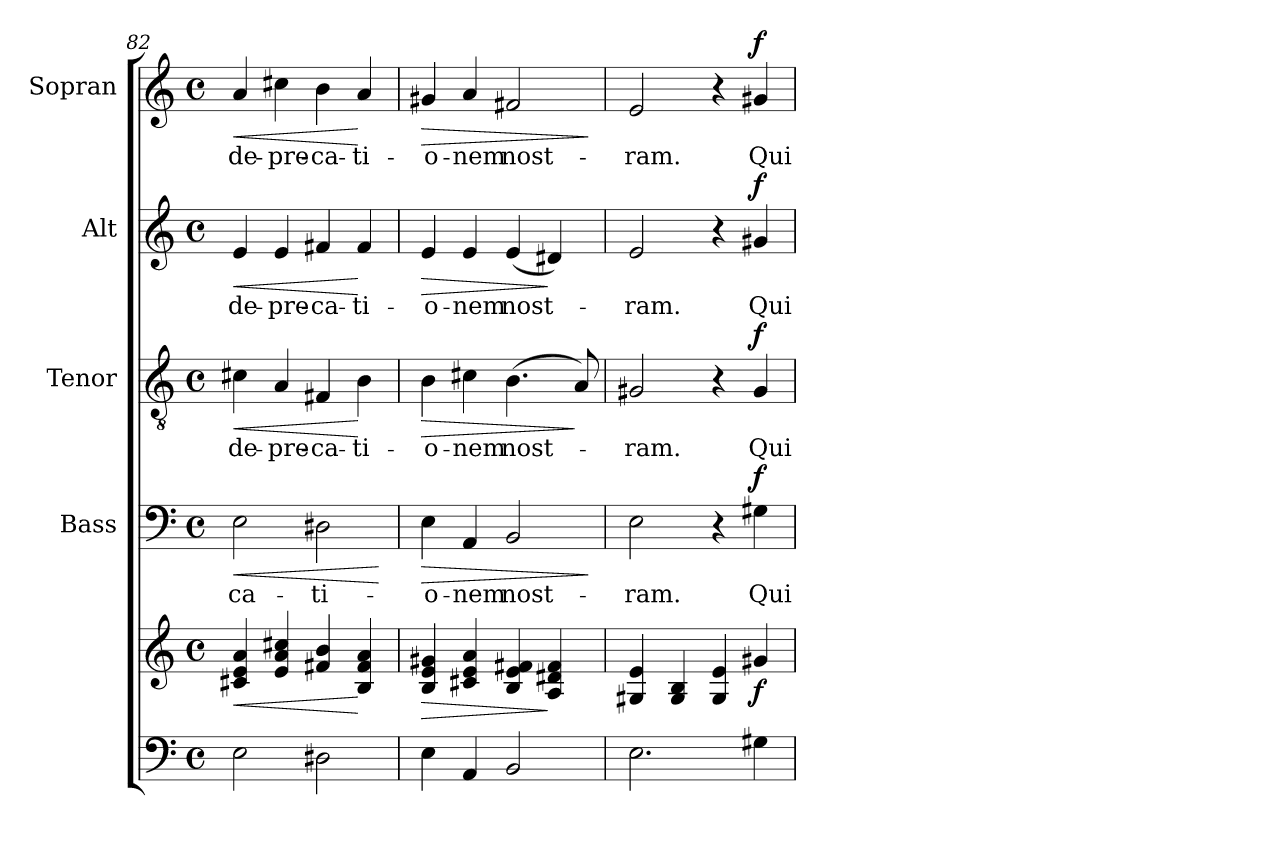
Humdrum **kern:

**kern	**kern	**dynam	**kern	**text	**dynam	**kern	**text	**dynam	**kern	**text	**dynam	**kern	**text	**dynam
*part5	*part5	*part5	*part4	*part4	*part4	*part3	*part3	*part3	*part2	*part2	*part2	*part1	*part1	*part1
*staff6	*staff5	*staff5/6	*staff4	*staff4	*staff4	*staff3	*staff3	*staff3	*staff2	*staff2	*staff2	*staff1	*staff1	*staff1
*	*	*	*I"Bass	*	*	*I"Tenor	*	*	*I"Alt	*	*	*I"Sopran	*	*
*	*	*	*I'B.	*	*	*I'T.	*	*	*I'A.	*	*	*I'S.	*	*
*clefF4	*clefG2	*	*clefF4	*	*	*clefGv2	*	*	*clefG2	*	*	*clefG2	*	*
*k[]	*k[]	*	*k[]	*	*	*k[]	*	*	*k[]	*	*	*k[]	*	*
*C:	*C:	*	*C:	*	*	*C:	*	*	*C:	*	*	*C:	*	*
*M4/4	*M4/4	*	*M4/4	*	*	*M4/4	*	*	*M4/4	*	*	*M4/4	*	*
*met(c)	*met(c)	*	*met(c)	*	*	*met(c)	*	*	*met(c)	*	*	*met(c)	*	*
=82	=82	=82	=82	=82	=82	=82	=82	=82	=82	=82	=82	=82	=82	=82
!	!	!LO:HP:b	!	!LO:LY:b	!LO:HP:b	!	!LO:LY:b	!LO:HP:b	!	!LO:LY:b	!LO:HP:b	!	!LO:LY:b	!LO:HP:b
2E\	4c#X/ 4e/ 4a/	<	2E\	-ca-	<	4c#X\	de-	<	4e/	de-	<	4a/	de-	<
!	!	!	!	!	!	!	!LO:LY:b	!	!	!LO:LY:b	!	!	!LO:LY:b	!
.	4e/ 4a/ 4cc#X/	.	.	.	.	4A/	-pre-	.	4e/	-pre-	.	4cc#X\	-pre-	.
!	!	!	!	!LO:LY:b	!	!	!LO:LY:b	!	!	!LO:LY:b	!	!	!LO:LY:b	!
2D#X\	4f#X/ 4b/	.	2D#X\	-ti-	.	4F#X/	-ca-	.	4f#X/	-ca-	.	4b\	-ca-	.
!	!	!	!	!	!	!	!LO:LY:b	!	!	!LO:LY:b	!	!	!LO:LY:b	!
.	4B/ 4f#/ 4a/	[	.	.	.	4B\	-ti-	[	4f#/	-ti-	[	4a/	-ti-	[
.	.	.	.	.	[	.	.	.	.	.	.	.	.	.
=83	=83	=83	=83	=83	=83	=83	=83	=83	=83	=83	=83	=83	=83	=83
!	!	!LO:HP:b	!	!LO:LY:b	!LO:HP:b	!	!LO:LY:b	!LO:HP:b	!	!LO:LY:b	!LO:HP:b	!	!LO:LY:b	!LO:HP:b
4E\	4B/ 4e/ 4g#X/	>	4E\	-o-	>	4B\	-o-	>	4e/	-o-	>	4g#X/	-o-	>
!	!	!	!	!LO:LY:b	!	!	!LO:LY:b	!	!	!LO:LY:b	!	!	!LO:LY:b	!
4AA/	4c#X/ 4e/ 4a/	.	4AA/	-nem	.	4c#X\	-nem	.	4e/	-nem	.	4a/	-nem	.
!	!	!	!	!LO:LY:b	!	!	!LO:LY:b	!	!	!LO:LY:b	!	!	!LO:LY:b	!
2BB/	4B/ 4e/ 4f#X/	.	2BB/	nost-	.	(>4.B\	nost-	.	(<4e/	nost-	.	2f#X/	nost-	.
.	4A/ 4d#X/ 4f#/	]	.	.	.	.	.	.	4d#X/)	.	]	.	.	.
.	.	.	.	.	.	8A/)	.	]	.	.	.	.	.	.
.	.	.	.	.	]	.	.	.	.	.	.	.	.	]
=84	=84	=84	=84	=84	=84	=84	=84	=84	=84	=84	=84	=84	=84	=84
!	!	!	!	!LO:LY:b	!	!	!LO:LY:b	!	!	!LO:LY:b	!	!	!LO:LY:b	!
2.E\	4G#X/ 4e/	.	2E\	-ram.	.	2G#X/	-ram.	.	2e/	-ram.	.	2e/	-ram.	.
.	4G#/ 4B/	.	.	.	.	.	.	.	.	.	.	.	.	.
.	4G#/ 4e/	.	4r	.	.	4r	.	.	4r	.	.	4r	.	.
!	!	!LO:DY:b	!	!LO:LY:b	!LO:DY:a	!	!LO:LY:b	!LO:DY:a	!	!LO:LY:b	!LO:DY:a	!	!LO:LY:b	!LO:DY:a
4G#X\	4g#X/	f	4G#X\	Qui	f	4G#/	Qui	f	4g#X/	Qui	f	4g#X/	Qui	f
=	=	=	=	=	=	=	=	=	=	=	=	=	=	=
*-	*-	*-	*-	*-	*-	*-	*-	*-	*-	*-	*-	*-	*-	*-
